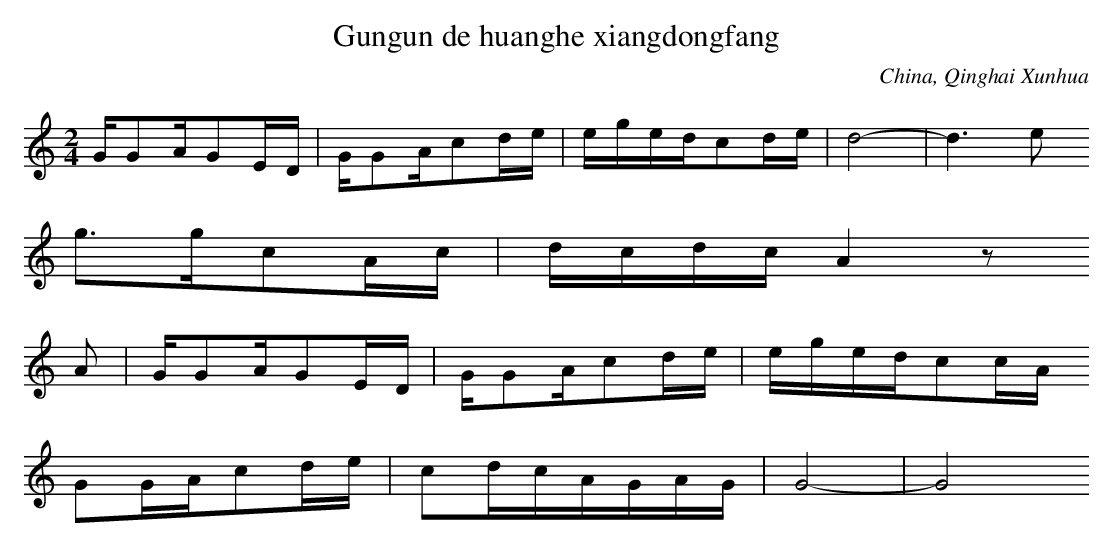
X:1
T: Gungun de huanghe xiangdongfang
O: China, Qinghai Xunhua
M: 2/4
L: 1/16
K: C
GG2AG2ED | GG2Ac2de | egedc2de | d8- | d6e2
g3gc2Ac | dcdcA4z2
A2 | GG2AG2ED | GG2Ac2de | egedc2cA
G2GAc2de | c2dcAGAG | G8- | G8
